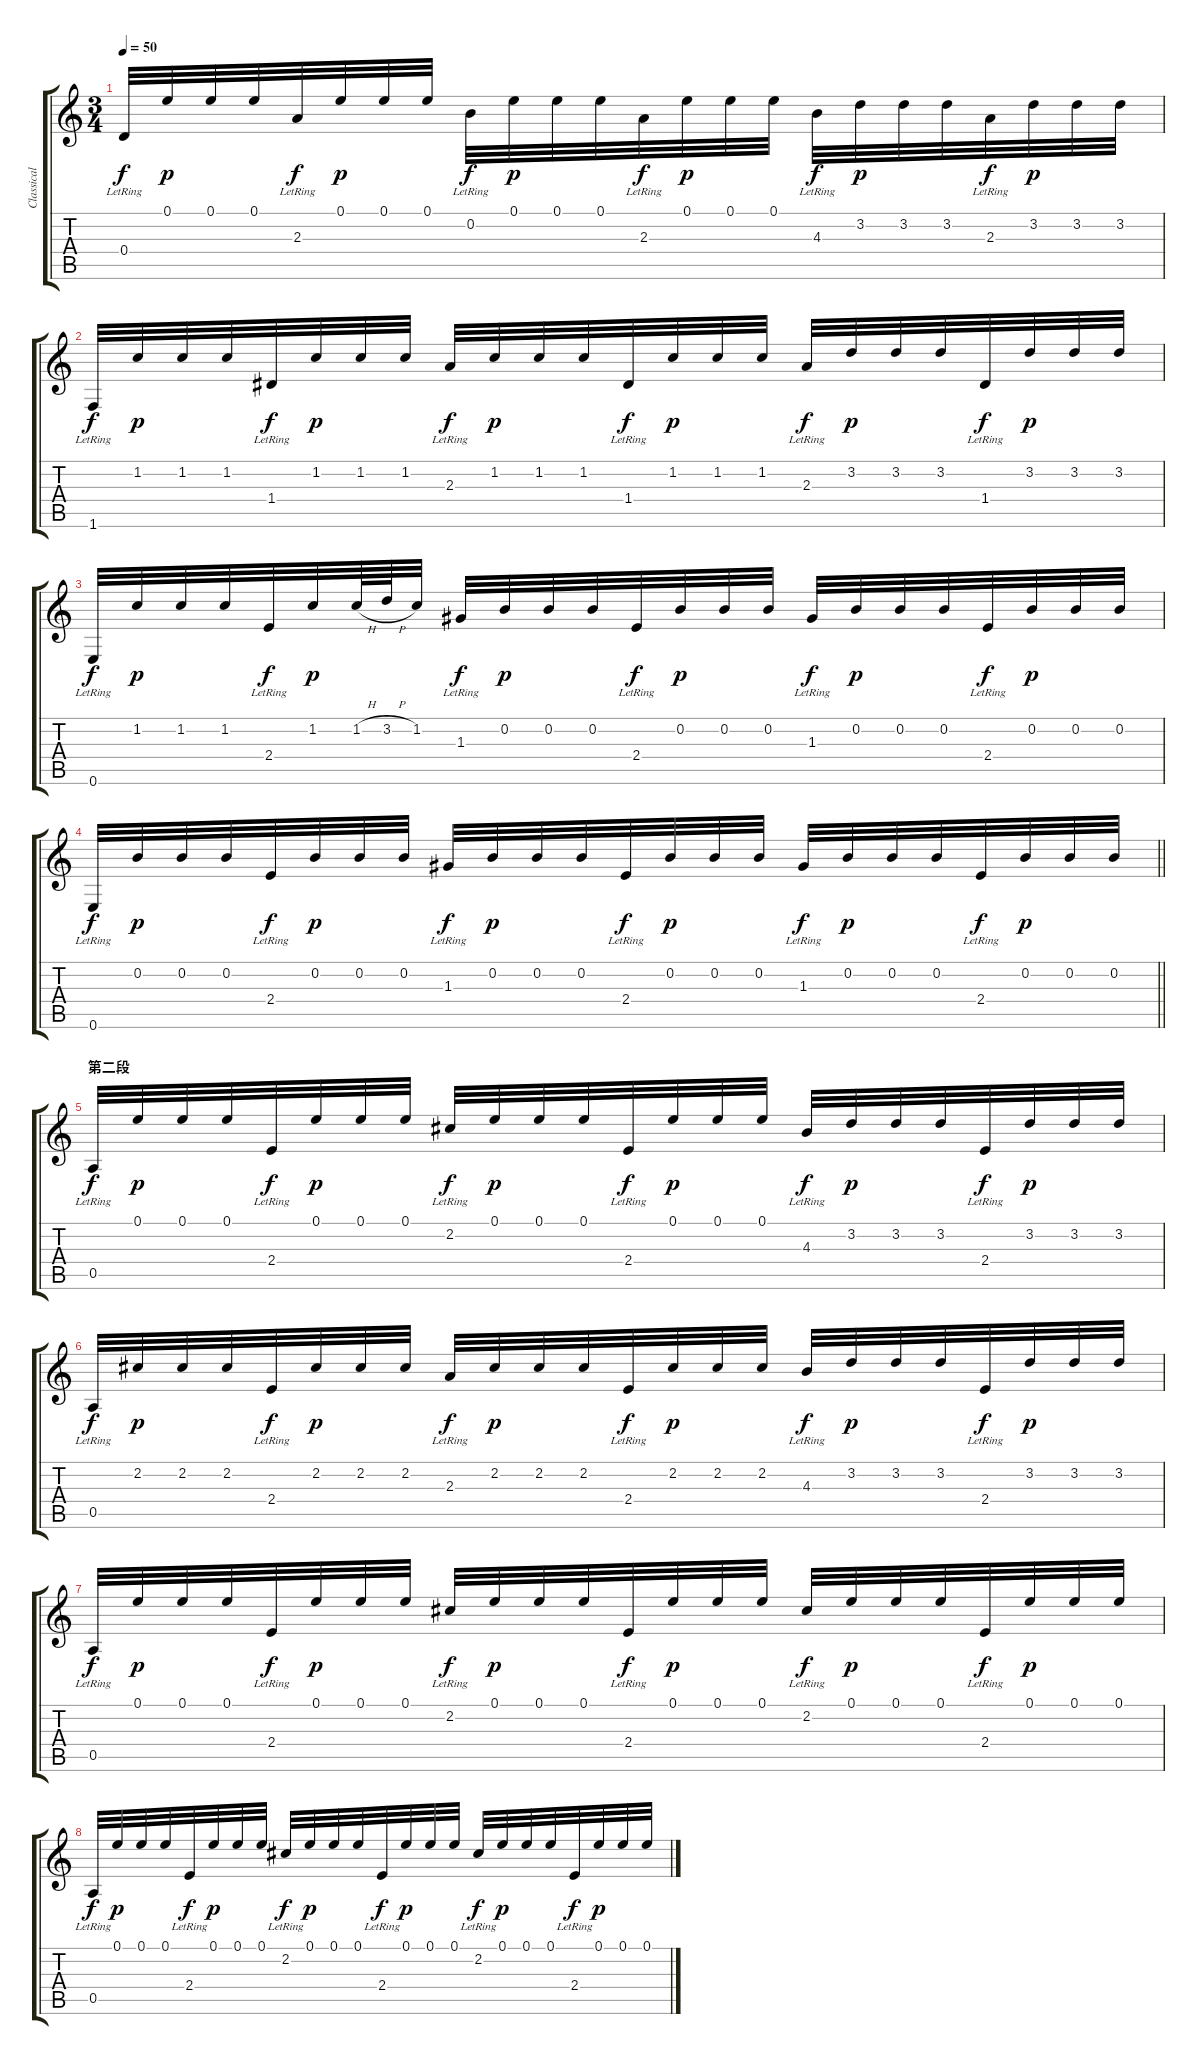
\track ("Classical Guitar" "Classical ") {instrument acousticguitarnylon}
\staff {score tabs}
\tuning (E4 B3 G3 D3 A2 E2) {hide}
\ts (3 4)
\tempo 50
\clef g2
\ks c
0.4{lr}.32{dy f} 0.1.32{dy p} 0.1.32 0.1.32 2.3{lr}.32{dy f} 0.1.32{dy p} 0.1.32 0.1.32 0.2{lr}.32{dy f} 0.1.32{dy p} 0.1.32 0.1.32 2.3{lr}.32{dy f} 0.1.32{dy p} 0.1.32 0.1.32 4.3{lr}.32{dy f} 3.2.32{dy p} 3.2.32 3.2.32 2.3{lr}.32{dy f} 3.2.32{dy p} 3.2.32 3.2.32 |
1.6{lr}.32{dy f} 1.2.32{dy p} 1.2.32 1.2.32 1.4{lr}.32{dy f} 1.2.32{dy p} 1.2.32 1.2.32 2.3{lr}.32{dy f} 1.2.32{dy p} 1.2.32 1.2.32 1.4{lr}.32{dy f} 1.2.32{dy p} 1.2.32 1.2.32 2.3{lr}.32{dy f} 3.2.32{dy p} 3.2.32 3.2.32 1.4{lr}.32{dy f} 3.2.32{dy p} 3.2.32 3.2.32 |
0.6{lr}.32{dy f} 1.2.32{dy p} 1.2.32 1.2.32 2.4{lr}.32{dy f} 1.2.32{dy p} 1.2{h}.64 3.2{h}.64 1.2.32 1.3{lr}.32{dy f} 0.2.32{dy p} 0.2.32 0.2.32 2.4{lr}.32{dy f} 0.2.32{dy p} 0.2.32 0.2.32 1.3{lr}.32{dy f} 0.2.32{dy p} 0.2.32 0.2.32 2.4{lr}.32{dy f} 0.2.32{dy p} 0.2.32 0.2.32 |
\barLineRight lightlight
0.6{lr}.32{dy f} 0.2.32{dy p} 0.2.32 0.2.32 2.4{lr}.32{dy f} 0.2.32{dy p} 0.2.32 0.2.32 1.3{lr}.32{dy f} 0.2.32{dy p} 0.2.32 0.2.32 2.4{lr}.32{dy f} 0.2.32{dy p} 0.2.32 0.2.32 1.3{lr}.32{dy f} 0.2.32{dy p} 0.2.32 0.2.32 2.4{lr}.32{dy f} 0.2.32{dy p} 0.2.32 0.2.32 |
\section ("" "第二段")
0.5{lr}.32{dy f} 0.1.32{dy p} 0.1.32 0.1.32 2.4{lr}.32{dy f} 0.1.32{dy p} 0.1.32 0.1.32 2.2{lr}.32{dy f} 0.1.32{dy p} 0.1.32 0.1.32 2.4{lr}.32{dy f} 0.1.32{dy p} 0.1.32 0.1.32 4.3{lr}.32{dy f} 3.2.32{dy p} 3.2.32 3.2.32 2.4{lr}.32{dy f} 3.2.32{dy p} 3.2.32 3.2.32 |
0.5{lr}.32{dy f} 2.2.32{dy p} 2.2.32 2.2.32 2.4{lr}.32{dy f} 2.2.32{dy p} 2.2.32 2.2.32 2.3{lr}.32{dy f} 2.2.32{dy p} 2.2.32 2.2.32 2.4{lr}.32{dy f} 2.2.32{dy p} 2.2.32 2.2.32 4.3{lr}.32{dy f} 3.2.32{dy p} 3.2.32 3.2.32 2.4{lr}.32{dy f} 3.2.32{dy p} 3.2.32 3.2.32 |
0.5{lr}.32{dy f} 0.1.32{dy p} 0.1.32 0.1.32 2.4{lr}.32{dy f} 0.1.32{dy p} 0.1.32 0.1.32 2.2{lr}.32{dy f} 0.1.32{dy p} 0.1.32 0.1.32 2.4{lr}.32{dy f} 0.1.32{dy p} 0.1.32 0.1.32 2.2{lr}.32{dy f} 0.1.32{dy p} 0.1.32 0.1.32 2.4{lr}.32{dy f} 0.1.32{dy p} 0.1.32 0.1.32 |
0.5{lr}.32{dy f} 0.1.32{dy p} 0.1.32 0.1.32 2.4{lr}.32{dy f} 0.1.32{dy p} 0.1.32 0.1.32 2.2{lr}.32{dy f} 0.1.32{dy p} 0.1.32 0.1.32 2.4{lr}.32{dy f} 0.1.32{dy p} 0.1.32 0.1.32 2.2{lr}.32{dy f} 0.1.32{dy p} 0.1.32 0.1.32 2.4{lr}.32{dy f} 0.1.32{dy p} 0.1.32 0.1.32
